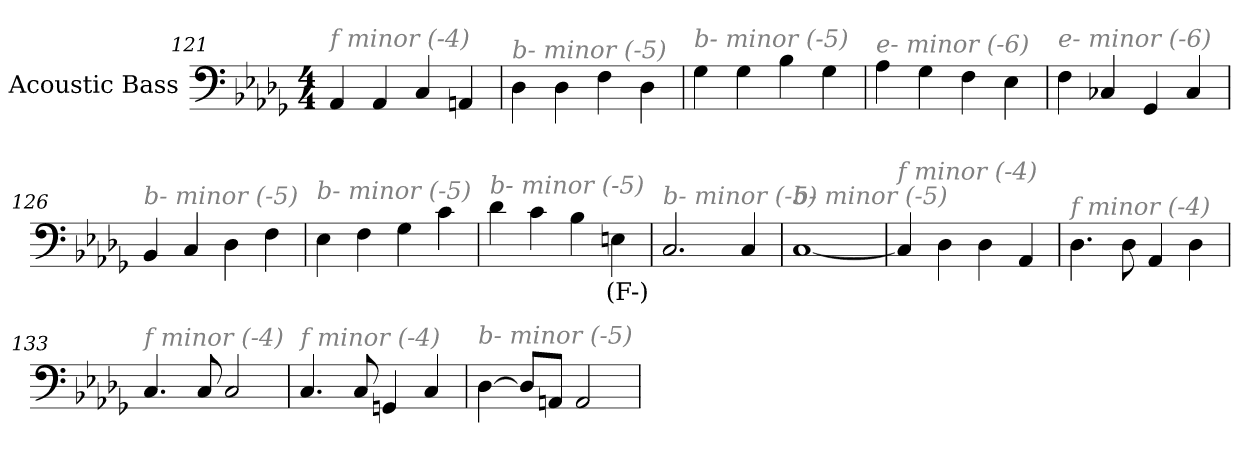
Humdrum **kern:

**kern	**text
*part1	*part1
*staff1	*staff1
*I"Acoustic Bass	*
*clefF4	*
*ITrd7c12	*
*k[b-e-a-d-g-]	*
*D-:	*
*M4/4	*
=121	=121
!LO:TX:i:color=#808080:t=f minor (-4)	!
4AAA-	.
4AAA-	.
4CC	.
4AAAn	.
=122	=122
!LO:TX:i:color=#808080:t=b- minor (-5)	!
4DD-	.
4DD-	.
4FF	.
4DD-	.
=123	=123
!LO:TX:i:color=#808080:t=b- minor (-5)	!
4GG-	.
4GG-	.
4BB-	.
4GG-	.
=124	=124
!LO:TX:i:color=#808080:t=e- minor (-6)	!
4AA-	.
4GG-	.
4FF	.
4EE-	.
=125	=125
!LO:TX:i:color=#808080:t=e- minor (-6)	!
4FF	.
4CC-X	.
4GGG-	.
4CC-	.
=126	=126
!LO:TX:i:color=#808080:t=b- minor (-5)	!
4BBB-	.
4CC	.
4DD-	.
4FF	.
=127	=127
!LO:TX:i:color=#808080:t=b- minor (-5)	!
4EE-	.
4FF	.
4GG-	.
4C	.
=128	=128
!LO:TX:i:color=#808080:t=b- minor (-5)	!
4D-	.
4C	.
4BB-	.
4EEni	(F-)
=129	=129
!LO:TX:i:color=#808080:t=b- minor (-5)	!
2.CC	.
4CC	.
=130	=130
!LO:TX:i:color=#808080:t=b- minor (-5)	!
[1CC	.
=131	=131
!LO:TX:i:color=#808080:t=f minor (-4)	!
4CC]	.
4DD-	.
4DD-	.
4AAA-	.
=132	=132
!LO:TX:i:color=#808080:t=f minor (-4)	!
4.DD-	.
8DD-	.
4AAA-	.
4DD-	.
=133	=133
!LO:TX:i:color=#808080:t=f minor (-4)	!
4.CC	.
8CC	.
2CC	.
=134	=134
!LO:TX:i:color=#808080:t=f minor (-4)	!
4.CC	.
8CC	.
4GGGn	.
4CC	.
=135	=135
!LO:TX:i:color=#808080:t=b- minor (-5)	!
[4DD-	.
8DD-L]	.
8AAAnJ	.
2AAA	.
=	=
*-	*-
